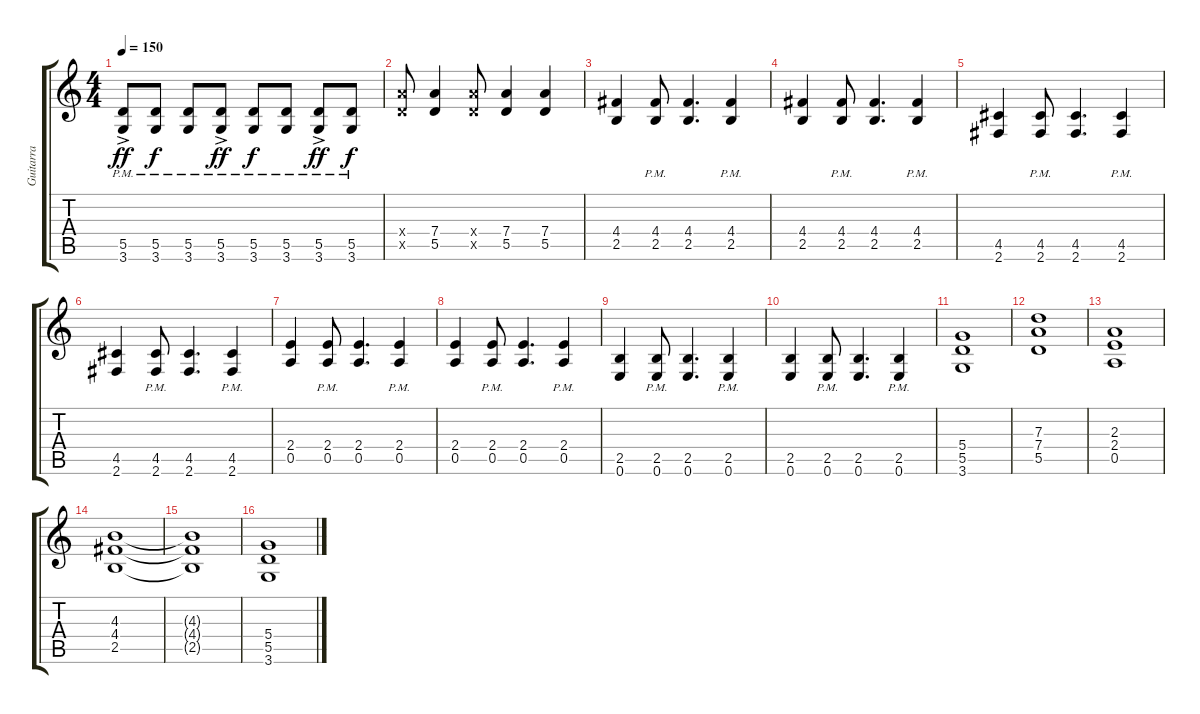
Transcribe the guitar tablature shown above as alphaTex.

\track ("Guitarra" "Guitarra") {instrument distortionguitar}
\staff {score tabs}
\tuning (E4 B3 G3 D3 A2 E2) {hide}
\ts (4 4)
\tempo 150
\clef g2
\ks c
(5.5{ac pm} 3.6{ac pm}).8{dy ff} (5.5{pm} 3.6{pm}).8{dy f} (5.5{pm} 3.6{pm}).8 (5.5{ac pm} 3.6{ac pm}).8{dy ff} (5.5{pm} 3.6{pm}).8{dy f} (5.5{pm} 3.6{pm}).8 (5.5{ac pm} 3.6{ac pm}).8{dy ff} (5.5{pm} 3.6{pm}).8{dy f} |
(7.4{x} 5.5{x}).8 (7.4 5.5).4 (7.4{x} 5.5{x}).8 (7.4 5.5).4 (7.4 5.5).4 |
(4.4 2.5).4 (4.4{pm} 2.5{pm}).8 (4.4 2.5).4{d} (4.4{pm} 2.5{pm}).4 |
(4.4 2.5).4 (4.4{pm} 2.5{pm}).8 (4.4 2.5).4{d} (4.4{pm} 2.5{pm}).4 |
(4.5 2.6).4 (4.5{pm} 2.6).8 (4.5 2.6).4{d} (4.5{pm} 2.6).4 |
(4.5 2.6).4 (4.5{pm} 2.6).8 (4.5 2.6).4{d} (4.5{pm} 2.6).4 |
(2.4 0.5).4 (2.4{pm} 0.5{pm}).8 (2.4 0.5).4{d} (2.4{pm} 0.5{pm}).4 |
(2.4 0.5).4 (2.4{pm} 0.5{pm}).8 (2.4 0.5).4{d} (2.4{pm} 0.5{pm}).4 |
(2.5 0.6).4 (2.5{pm} 0.6).8 (2.5 0.6).4{d} (2.5{pm} 0.6).4 |
(2.5 0.6).4 (2.5{pm} 0.6).8 (2.5 0.6).4{d} (2.5{pm} 0.6).4 |
(5.4 5.5 3.6).1 |
(7.3 7.4 5.5).1 |
(2.3 2.4 0.5).1 |
(4.3 4.4 2.5).1 |
(4.3{t} 4.4{t} 2.5{t}).1 |
(5.4 5.5 3.6).1
